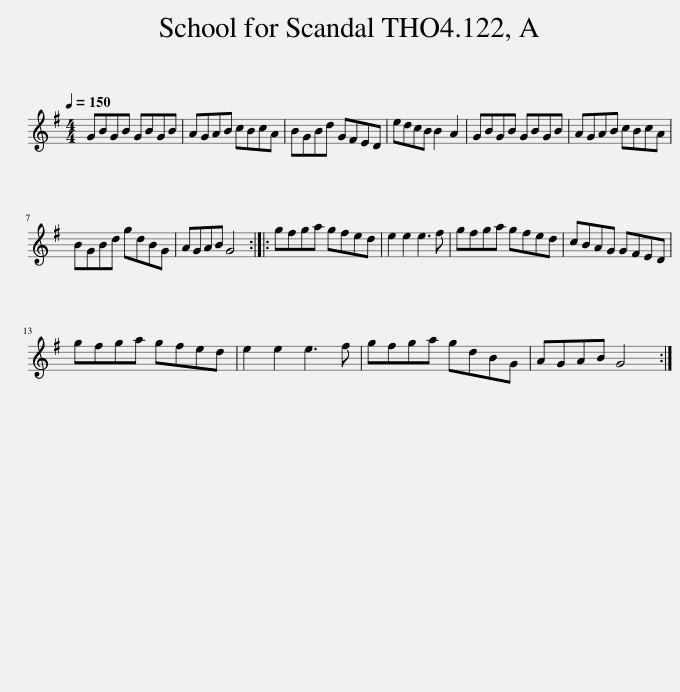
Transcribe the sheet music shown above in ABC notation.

X:1
L:1/8
Q:1/4=150
M:4/4
I:linebreak $
K:G
V:1 treble
V:1
 GBGB GBGB | AGAB cBcA | BGBd GFED | edcB B2 A2 | GBGB GBGB | %5
 AGAB cBcA |$ BGBd gdBG | AGAB G4 :: gfga gfed | e2 e2 e3 f | %10
 gfga gfed | cBAG GFED |$ gfga gfed | e2 e2 e3 f | gfga gdBG | %15
 AGAB G4 :| %16
